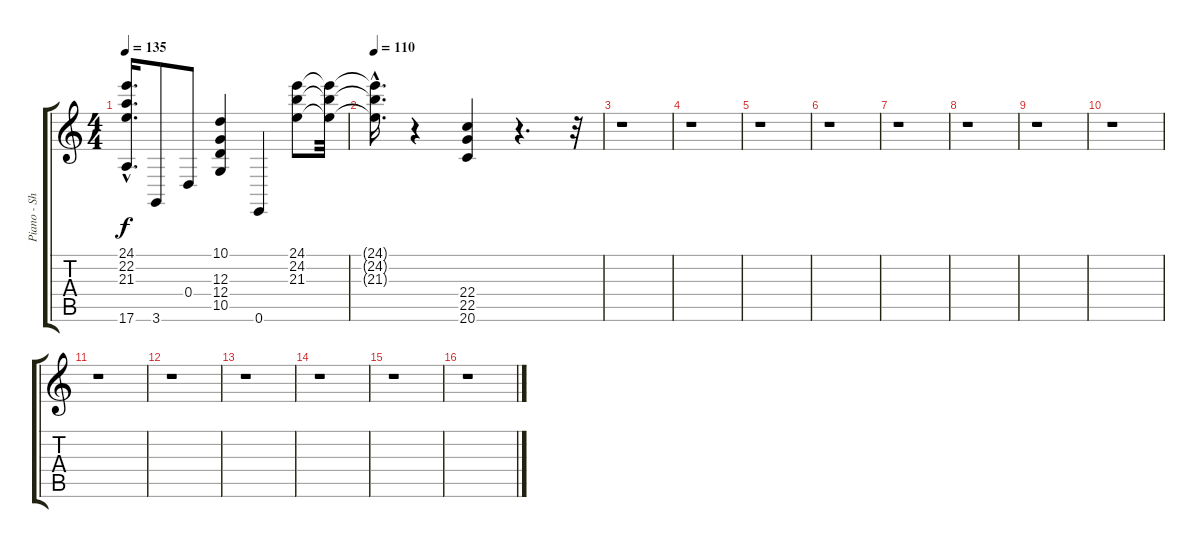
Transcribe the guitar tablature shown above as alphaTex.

\track ("Piano - Sherinian" "Piano - Sh") {instrument acousticgrandpiano}
\staff {score tabs}
\tuning (E4 B3 G3 D3 A2 E2) {hide}
\ts (4 4)
\tempo 135
\clef g2
\ks c
(24.1{hac t} 22.2{hac t} 21.3{hac t} 17.6{hac t}).16{d dy f} 3.6.8 0.4.8 (10.1 12.3 12.4 10.5).4 0.6.4 (24.1 24.2 21.3).8 (24.1{t} 24.2{t} 21.3{t}).32 |
\tempo 110
(24.1{hac t} 24.2{hac t} 21.3{hac t}).16{d} r.4 (22.4 22.5 20.6).4 r.4{d} r.32 |
r.1 |
r.1 |
r.1 |
r.1 |
r.1 |
r.1 |
r.1 |
r.1 |
r.1 |
r.1 |
r.1 |
r.1 |
r.1 |
r.1
